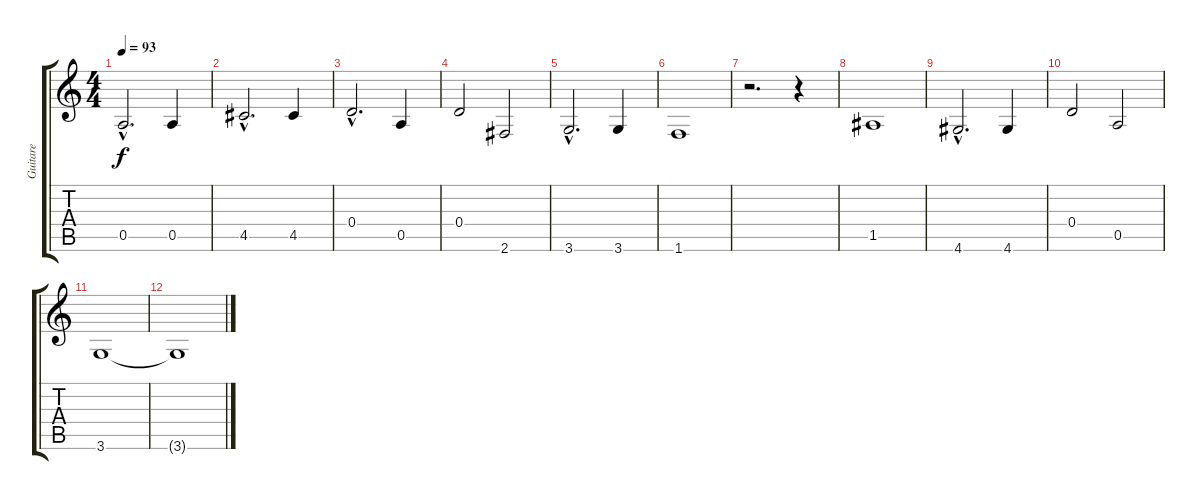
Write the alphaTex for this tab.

\track ("Guitare" "Guitare") {instrument acousticguitarsteel}
\staff {score tabs}
\tuning (E4 B3 G3 D3 A2 E2) {hide}
\ts (4 4)
\tempo 93
\clef g2
\ks c
0.5{hac}.2{d dy f} 0.5.4 |
4.5{hac}.2{d} 4.5.4 |
0.4{hac}.2{d} 0.5.4 |
0.4.2 2.6.2 |
3.6{hac}.2{d} 3.6.4 |
1.6.1 |
r.2{d} r.4 |
1.5.1 |
4.6{hac}.2{d} 4.6.4 |
0.4.2 0.5.2 |
3.6.1 |
3.6{t}.1
